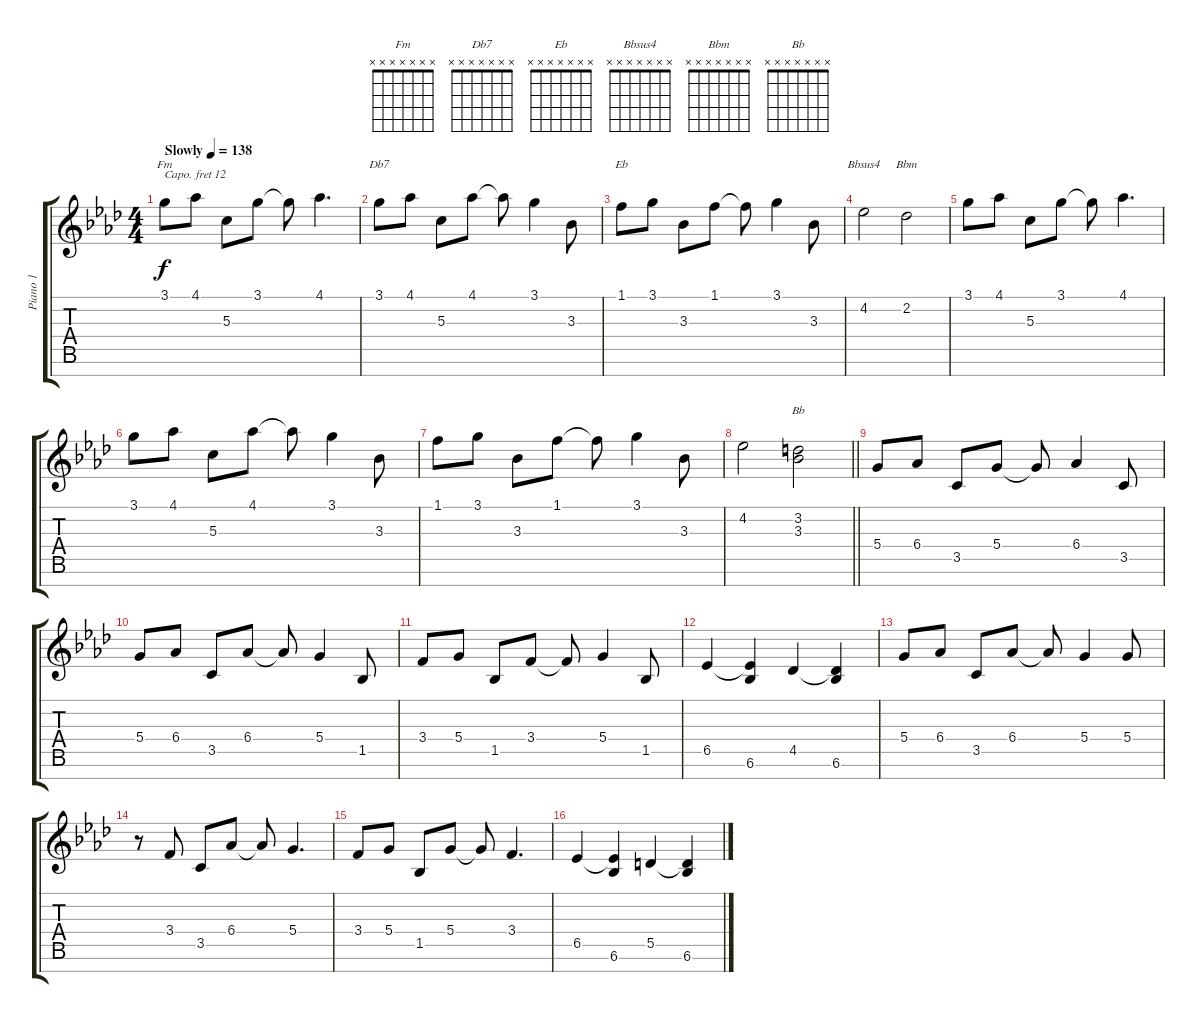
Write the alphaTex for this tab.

\track ("Piano 1" "Piano 1") {instrument acousticgrandpiano}
\staff {score tabs}
\capo 12
\tuning (E4 B3 G3 D3 A2 E2 B1) {hide}
\chord ("Fm" x x x x x x x)
\chord ("Db7" x x x x x x x)
\chord ("Eb" x x x x x x x)
\chord ("Bbsus4" x x x x x x x)
\chord ("Bbm" x x x x x x x)
\chord ("Bb" x x x x x x x)
\ts (4 4)
\tempo (138 "Slowly")
\clef g2
\ks ab
3.1.8{ch "Fm" dy f volume 10 instrument acousticgrandpiano} 4.1.8 5.3.8 3.1.8 3.1{t}.8 4.1.4{d} |
3.1.8{ch "Db7"} 4.1.8 5.3.8 4.1.8 4.1{t}.8 3.1.4 3.3.8 |
1.1.8{ch "Eb"} 3.1.8 3.3.8 1.1.8 1.1{t}.8 3.1.4 3.3.8 |
4.2.2{ch "Bbsus4"} 2.2.2{ch "Bbm"} |
3.1.8 4.1.8 5.3.8 3.1.8 3.1{t}.8 4.1.4{d} |
3.1.8 4.1.8 5.3.8 4.1.8 4.1{t}.8 3.1.4 3.3.8 |
1.1.8 3.1.8 3.3.8 1.1.8 1.1{t}.8 3.1.4 3.3.8 |
\barLineRight lightlight
4.2.2 (3.2 3.3).2{ch "Bb"} |
5.4.8 6.4.8 3.5.8 5.4.8 5.4{t}.8 6.4.4 3.5.8 |
5.4.8 6.4.8 3.5.8 6.4.8 6.4{t}.8 5.4.4 1.5.8 |
3.4.8 5.4.8 1.5.8 3.4.8 3.4{t}.8 5.4.4 1.5.8 |
6.5.4 (6.5{t} 6.6).4 4.5.4 (4.5{t} 6.6).4 |
5.4.8 6.4.8 3.5.8 6.4.8 6.4{t}.8 5.4.4 5.4.8 |
r.8 3.4.8 3.5.8 6.4.8 6.4{t}.8 5.4.4{d} |
3.4.8 5.4.8 1.5.8 5.4.8 5.4{t}.8 3.4.4{d} |
6.5.4 (6.5{t} 6.6).4 5.5.4 (5.5{t} 6.6).4
